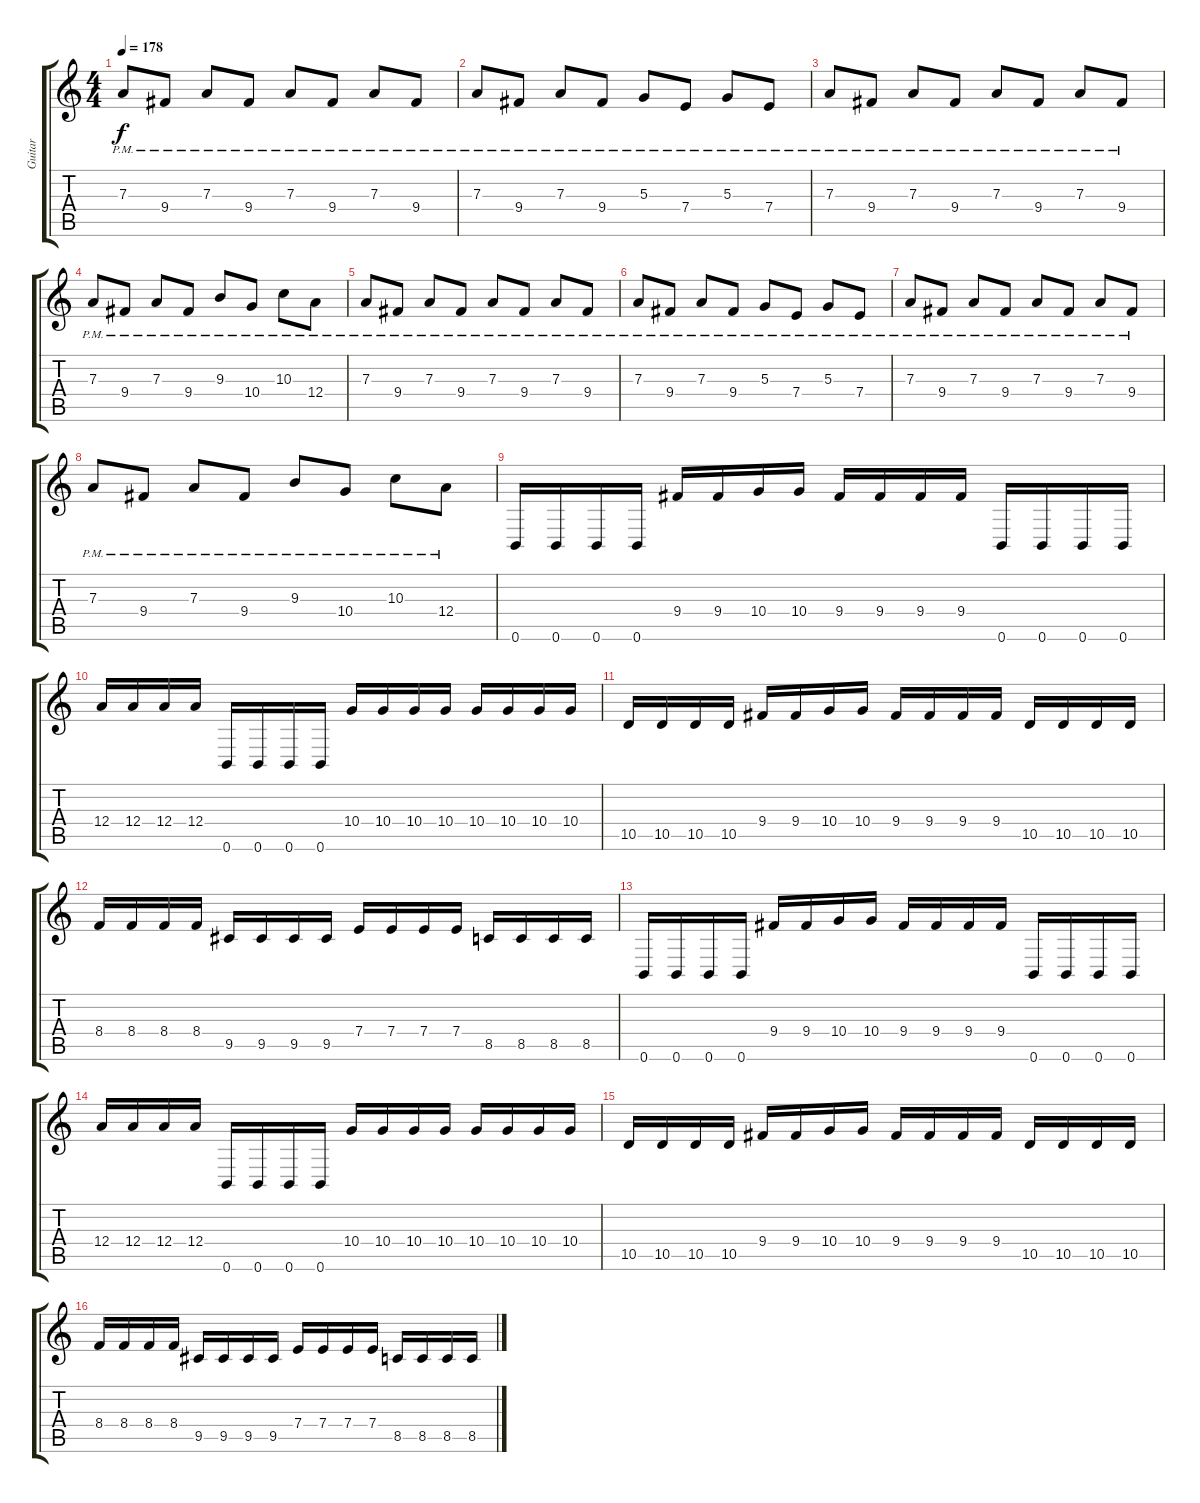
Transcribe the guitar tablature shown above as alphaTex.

\track ("Guitar" "Guitar") {instrument distortionguitar}
\staff {score tabs}
\tuning (B3 Gb3 D3 A2 E2 B1) {hide}
\ts (4 4)
\tempo 178
\clef g2
\ks c
7.3{pm}.8{dy f balance 12} 9.4{pm}.8 7.3{pm}.8 9.4{pm}.8 7.3{pm}.8 9.4{pm}.8 7.3{pm}.8 9.4{pm}.8 |
7.3{pm}.8 9.4{pm}.8 7.3{pm}.8 9.4{pm}.8 5.3{pm}.8 7.4{pm}.8 5.3{pm}.8 7.4{pm}.8 |
7.3{pm}.8 9.4{pm}.8 7.3{pm}.8 9.4{pm}.8 7.3{pm}.8 9.4{pm}.8 7.3{pm}.8 9.4{pm}.8 |
7.3{pm}.8 9.4{pm}.8 7.3{pm}.8 9.4{pm}.8 9.3{pm}.8 10.4{pm}.8 10.3{pm}.8 12.4{pm}.8 |
7.3{pm}.8 9.4{pm}.8 7.3{pm}.8 9.4{pm}.8 7.3{pm}.8 9.4{pm}.8 7.3{pm}.8 9.4{pm}.8 |
7.3{pm}.8 9.4{pm}.8 7.3{pm}.8 9.4{pm}.8 5.3{pm}.8 7.4{pm}.8 5.3{pm}.8 7.4{pm}.8 |
7.3{pm}.8 9.4{pm}.8 7.3{pm}.8 9.4{pm}.8 7.3{pm}.8 9.4{pm}.8 7.3{pm}.8 9.4{pm}.8 |
7.3{pm}.8 9.4{pm}.8 7.3{pm}.8 9.4{pm}.8 9.3{pm}.8 10.4{pm}.8 10.3{pm}.8 12.4{pm}.8 |
0.6.16 0.6.16 0.6.16 0.6.16 9.4.16 9.4.16 10.4.16 10.4.16 9.4.16 9.4.16 9.4.16 9.4.16 0.6.16 0.6.16 0.6.16 0.6.16 |
12.4.16 12.4.16 12.4.16 12.4.16 0.6.16 0.6.16 0.6.16 0.6.16 10.4.16 10.4.16 10.4.16 10.4.16 10.4.16 10.4.16 10.4.16 10.4.16 |
10.5.16 10.5.16 10.5.16 10.5.16 9.4.16 9.4.16 10.4.16 10.4.16 9.4.16 9.4.16 9.4.16 9.4.16 10.5.16 10.5.16 10.5.16 10.5.16 |
8.4.16 8.4.16 8.4.16 8.4.16 9.5.16 9.5.16 9.5.16 9.5.16 7.4.16 7.4.16 7.4.16 7.4.16 8.5.16 8.5.16 8.5.16 8.5.16 |
0.6.16 0.6.16 0.6.16 0.6.16 9.4.16 9.4.16 10.4.16 10.4.16 9.4.16 9.4.16 9.4.16 9.4.16 0.6.16 0.6.16 0.6.16 0.6.16 |
12.4.16 12.4.16 12.4.16 12.4.16 0.6.16 0.6.16 0.6.16 0.6.16 10.4.16 10.4.16 10.4.16 10.4.16 10.4.16 10.4.16 10.4.16 10.4.16 |
10.5.16 10.5.16 10.5.16 10.5.16 9.4.16 9.4.16 10.4.16 10.4.16 9.4.16 9.4.16 9.4.16 9.4.16 10.5.16 10.5.16 10.5.16 10.5.16 |
8.4.16 8.4.16 8.4.16 8.4.16 9.5.16 9.5.16 9.5.16 9.5.16 7.4.16 7.4.16 7.4.16 7.4.16 8.5.16 8.5.16 8.5.16 8.5.16
